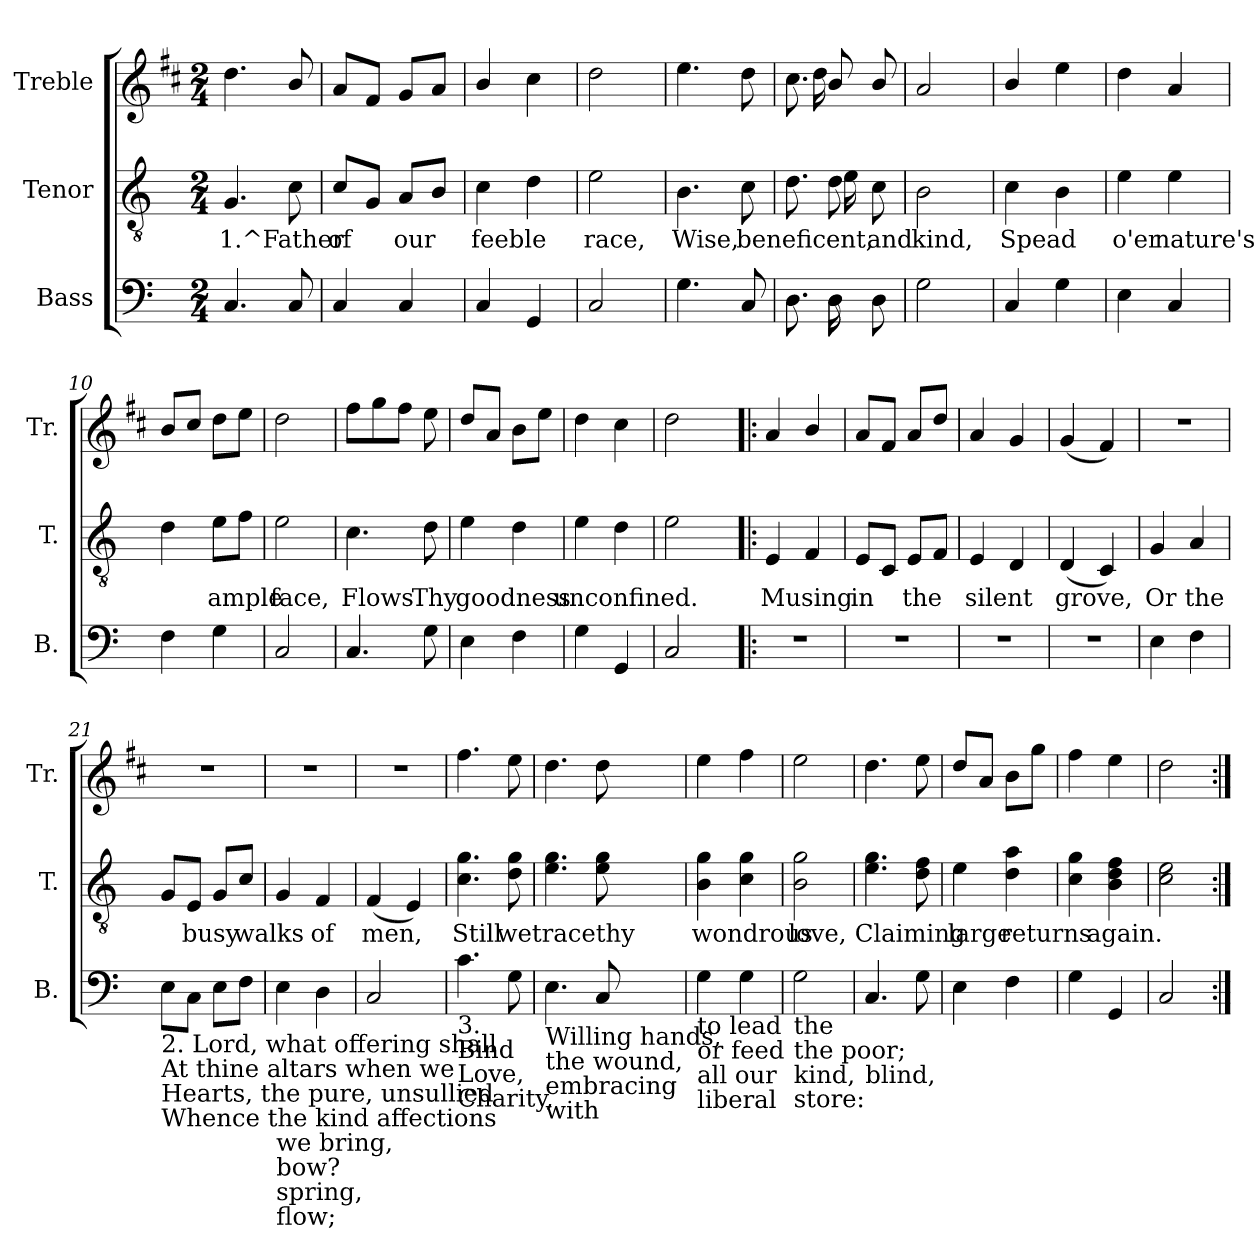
**kern	**kern	**text	**kern
*part3	*part2	*part2	*part1
*staff3	*staff2	*staff2	*staff1
*I"Bass	*I"Tenor	*	*I"Treble
*I'B.	*I'T.	*	*I'Tr.
!!LO:PB:g=z
*stria5	*stria5	*	*stria5
*clefF4	*clefGv2	*	*clefG2
*	*	*	*ITrd1c2
*k[]	*k[]	*	*k[]
*C:	*C:	*	*C:
*M2/4	*M2/4	*	*M2/4
=1	=1	=1	=1
!	!	!LO:LY:b:rj	!
4.C/	4.G/	1.^Father	4.cc\
!	!	!LO:LY:b:rj	!
8C/	8c\	.	8a/
=2	=2	=2	=2
!	!	!LO:LY:b:rj	!
4C/	8c/L	of	8g/L
!	!	!LO:LY:b:rj	!
.	8G/J	.	8e/J
!	!	!LO:LY:b:rj	!
4C/	8A/L	our	8f/L
!	!	!LO:LY:b:rj	!
.	8B/J	.	8g/J
=3	=3	=3	=3
!	!	!LO:LY:b:rj	!
4C/	4c\	feeble	4a/
!	!	!LO:LY:b:rj	!
4GG/	4d\	.	4b\
=4	=4	=4	=4
!	!	!LO:LY:b:rj	!
2C/	2e\	race,	2cc\
=5	=5	=5	=5
!	!	!LO:LY:b:rj	!
4.G\	4.B\	Wise,	4.dd>\
!	!	!LO:LY:b:rj	!
8C/	8c\	beneficent,	8cc\
=6	=6	=6	=6
*^	*	*	*
!	!	!	!LO:LY:b:rj	!
*	*	*^	*	*^
8.D\	8.ryy	8.d\	8.ryy	.	8.b\	8.ryy
!	!	!	!	!LO:LY:b:rj	!	!
8D\	16D\	8d\	16e\	.	8a/	16cc\
.	8.ryy	.	8.ryy	.	.	8.ryy
!	!	!	!	!LO:LY:b:rj	!	!
8D\	.	8c\	.	and	8a/	.
*v	*v	*	*	*	*v	*v
*	*v	*v	*	*
=7	=7	=7	=7
!	!	!LO:LY:b:rj	!
2G\	2B\	kind,	2g/
=8	=8	=8	=8
!	!	!LO:LY:b:rj	!
4C/	4c\	Spead	4a/
!	!	!LO:LY:b:rj	!
4G\	4B\	.	4dd\
=9	=9	=9	=9
!	!	!LO:LY:b:rj	!
4E\	4e\	o'er	4cc\
!	!	!LO:LY:b:rj	!
4C/	4e\	nature's	4g>/
=10	=10	=10	=10
!	!	!LO:LY:b:rj	!
4F\	4d\	.	8a/L
.	.	.	8b/J
!	!	!LO:LY:b:rj	!
4G\	8e\L	ample	8cc\L
!	!	!LO:LY:b:rj	!
.	8f\J	.	8dd\J
=11	=11	=11	=11
!	!	!LO:LY:b:rj	!
2C/	2e\	face,	2cc\
=12	=12	=12	=12
!	!	!LO:LY:b:rj	!
4.C/	4.c\	Flows	8ee\L
.	.	.	8ff\
.	.	.	8ee\J
!	!	!LO:LY:b:rj	!
8G\	8d\	Thy	8dd\
=13	=13	=13	=13
!	!	!LO:LY:b:rj	!
4E\	4e\	goodness	8cc/L
.	.	.	8g/J
!	!	!LO:LY:b:rj	!
4F\	4d\	.	8a\L
.	.	.	8dd\J
=14	=14	=14	=14
!	!	!LO:LY:b:rj	!
4G\	4e\	unconfined.	4cc\
!	!	!LO:LY:b:rj	!
4GG/	4d\	.	4b\
=15	=15	=15	=15
!	!	!LO:LY:b:rj	!
2C/	2e\	.	2cc>\
!!LO:LB:g=z
=16!|:	=16!|:	=16!|:	=16!|:
!	!	!LO:LY:b:rj	!
2r	4E/	Musing	4g/
!	!	!LO:LY:b:rj	!
.	4F/	.	4a/
=17	=17	=17	=17
!	!	!LO:LY:b:rj	!
2r	8E/L	in	8g/L
!	!	!LO:LY:b:rj	!
.	8C/J	.	8e/J
!	!	!LO:LY:b:rj	!
.	8E/L	the	8g/L
!	!	!LO:LY:b:rj	!
.	8F/J	.	8cc/J
=18	=18	=18	=18
!	!	!LO:LY:b:rj	!
2r	4E/	silent	4g/
!	!	!LO:LY:b:rj	!
.	4D/	.	4f/
=19	=19	=19	=19
!	!	!LO:LY:b:rj	!
2r	(<4D/	grove,	(<4f/
!	!	!LO:LY:b:rj	!
.	4C/)	.	4e/)
=20	=20	=20	=20
!	!	!LO:LY:b:rj	!
4E\	4G/	Or	2r
!	!	!LO:LY:b:rj	!
4F\	4A/	the	.
=21	=21	=21	=21
!LO:TX:b:t=2. Lord, what offering shall	!	!	!
!LO:TX:b:t=At thine altars when we	!	!	!
!LO:TX:b:t=Hearts, the pure, unsullied	!	!	!
!LO:TX:b:t=Whence the kind affections	!	!	!
!	!	!LO:LY:b:rj	!
8E\L	8G/L	.	2r
!	!	!LO:LY:b:rj	!
8C\J	8E/J	busy	.
!	!	!LO:LY:b:rj	!
8E\L	8G/L	.	.
!	!	!LO:LY:b:rj	!
8F\J	8c/J	walks	.
=22	=22	=22	=22
!LO:TX:b:t=we bring,	!	!	!
!LO:TX:b:t=bow?	!	!	!
!LO:TX:b:t=spring,	!	!	!
!LO:TX:b:t=flow;	!	!	!
!	!	!LO:LY:b:rj	!
4E\	4G/	.	2r
!	!	!LO:LY:b:rj	!
4D\	4F/	of	.
=23	=23	=23	=23
!	!	!LO:LY:b:rj	!
2C/	(<4F/	men,	2r
!	!	!LO:LY:b:rj	!
.	4E/)	.	.
=24	=24	=24	=24
!LO:TX:b:t=3.	!	!	!
!LO:TX:b:t=Bind	!	!	!
!LO:TX:b:t=Love,	!	!	!
!LO:TX:b:t=Charity,	!	!	!
!	!	!LO:LY:b:rj	!
4.c\	4.g\ 4.c\	Still	4.ee\
!	!	!LO:LY:b:rj	!
8G\	8g\ 8d\	wetracethy	8dd\
=25	=25	=25	=25
!LO:TX:b:t=Willing hands,	!	!	!
!LO:TX:b:t=the wound,	!	!	!
!LO:TX:b:t=embracing	!	!	!
!LO:TX:b:t=with	!	!	!
!	!	!LO:LY:b:rj	!
4.E\	4.g\ 4.e\	.	4.cc\
!	!	!LO:LY:b:rj	!
8C/	8g\ 8e\	.	8cc\
=26	=26	=26	=26
!LO:TX:b:t=to lead	!	!	!
!LO:TX:b:t=or feed	!	!	!
!LO:TX:b:t=all our	!	!	!
!LO:TX:b:t=liberal	!	!	!
!	!	!LO:LY:b:rj	!
4G\	4g\ 4B\	wondrous	4dd\
!	!	!LO:LY:b:rj	!
4G\	4g\ 4c\	.	4ee\
=27	=27	=27	=27
!LO:TX:b:t=the	!	!	!
!LO:TX:b:t=the poor;	!	!	!
!LO:TX:b:t=kind,	!	!	!
!LO:TX:b:t=store&colon;	!	!	!
!	!	!LO:LY:b:rj	!
2G\	2g\ 2B\	love,	2dd\
=28	=28	=28	=28
!LO:TX:b:t=blind,	!	!	!
!	!	!LO:LY:b:rj	!
4.C/	4.g\ 4.e\	Claiming	4.cc\
!	!	!LO:LY:b:rj	!
8G\	8f\ 8d\	.	8dd\
=29	=29	=29	=29
!	!	!LO:LY:b:rj	!
4E\	4e\	large	8cc/L
.	.	.	8g/J
!	!	!LO:LY:b:rj	!
4F\	4a\ 4d\	returns	8a\L
.	.	.	8ff\J
=30	=30	=30	=30
!	!	!LO:LY:b:rj	!
4G\	4g\ 4c\	.	4ee\
!	!	!LO:LY:b:rj	!
4GG/	4f\ 4d\ 4B\	again.	4dd\
=31	=31	=31	=31
!	!	!LO:LY:b:rj	!
2C/	2e\ 2c\	.	2cc\
=:|!	=:|!	=:|!	=:|!
*-	*-	*-	*-
